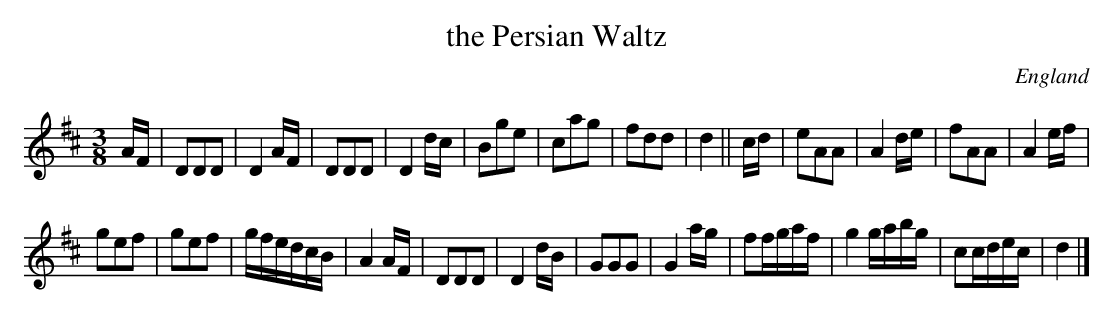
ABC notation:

X:1
T:the Persian Waltz
L:1/8
M:3/8
O:England
K:D major
A/F/ |\
DDD | D2 A/F/ | DDD | D2 d/c/ | \
Bge | cag     | fdd | d2 || \
c/d/ |\
eAA       | A2 d/e/    | fAA          | A2 e/f/ |
gef       | gef        | g/f/e/d/c/B/ | A2 A/F/ | \
DDD       | D2 d/B/    | GGG          | G2 a/g/ | \
ff/g/a/f/ | g2g/a/b/g/ | cc/d/e/c/    | d2 |]
